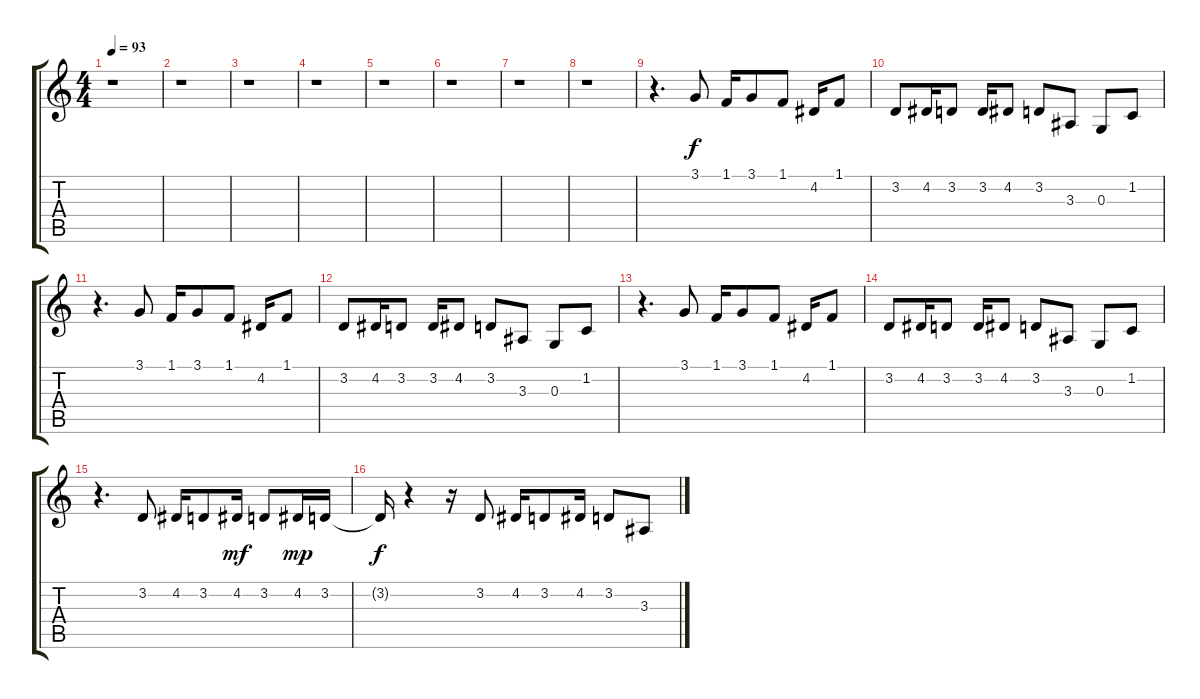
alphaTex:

\track "" {instrument pad1newage}
\staff {score tabs}
\tuning (E4 B3 G3 D3 A2 E2) {hide}
\ts (4 4)
\tempo 93
\clef g2
\ks c
r.1{dy f} |
r.1 |
r.1 |
r.1 |
r.1 |
r.1 |
r.1 |
r.1 |
r.4{d} 3.1.8 1.1.16 3.1.8 1.1.8 4.2.16 1.1.8 |
3.2.8 4.2.16 3.2.8 3.2.16 4.2.8 3.2.8 3.3.8 0.3.8 1.2.8 |
r.4{d} 3.1.8 1.1.16 3.1.8 1.1.8 4.2.16 1.1.8 |
3.2.8 4.2.16 3.2.8 3.2.16 4.2.8 3.2.8 3.3.8 0.3.8 1.2.8 |
r.4{d} 3.1.8 1.1.16 3.1.8 1.1.8 4.2.16 1.1.8 |
3.2.8 4.2.16 3.2.8 3.2.16 4.2.8 3.2.8 3.3.8 0.3.8 1.2.8 |
r.4{d} 3.2.8 4.2.16 3.2.8 4.2.16{dy mf} 3.2.8 4.2.16{dy mp} 3.2.16 |
3.2{t}.16{dy f} r.4 r.16 3.2.8 4.2.16 3.2.8 4.2.16 3.2.8 3.3.8
